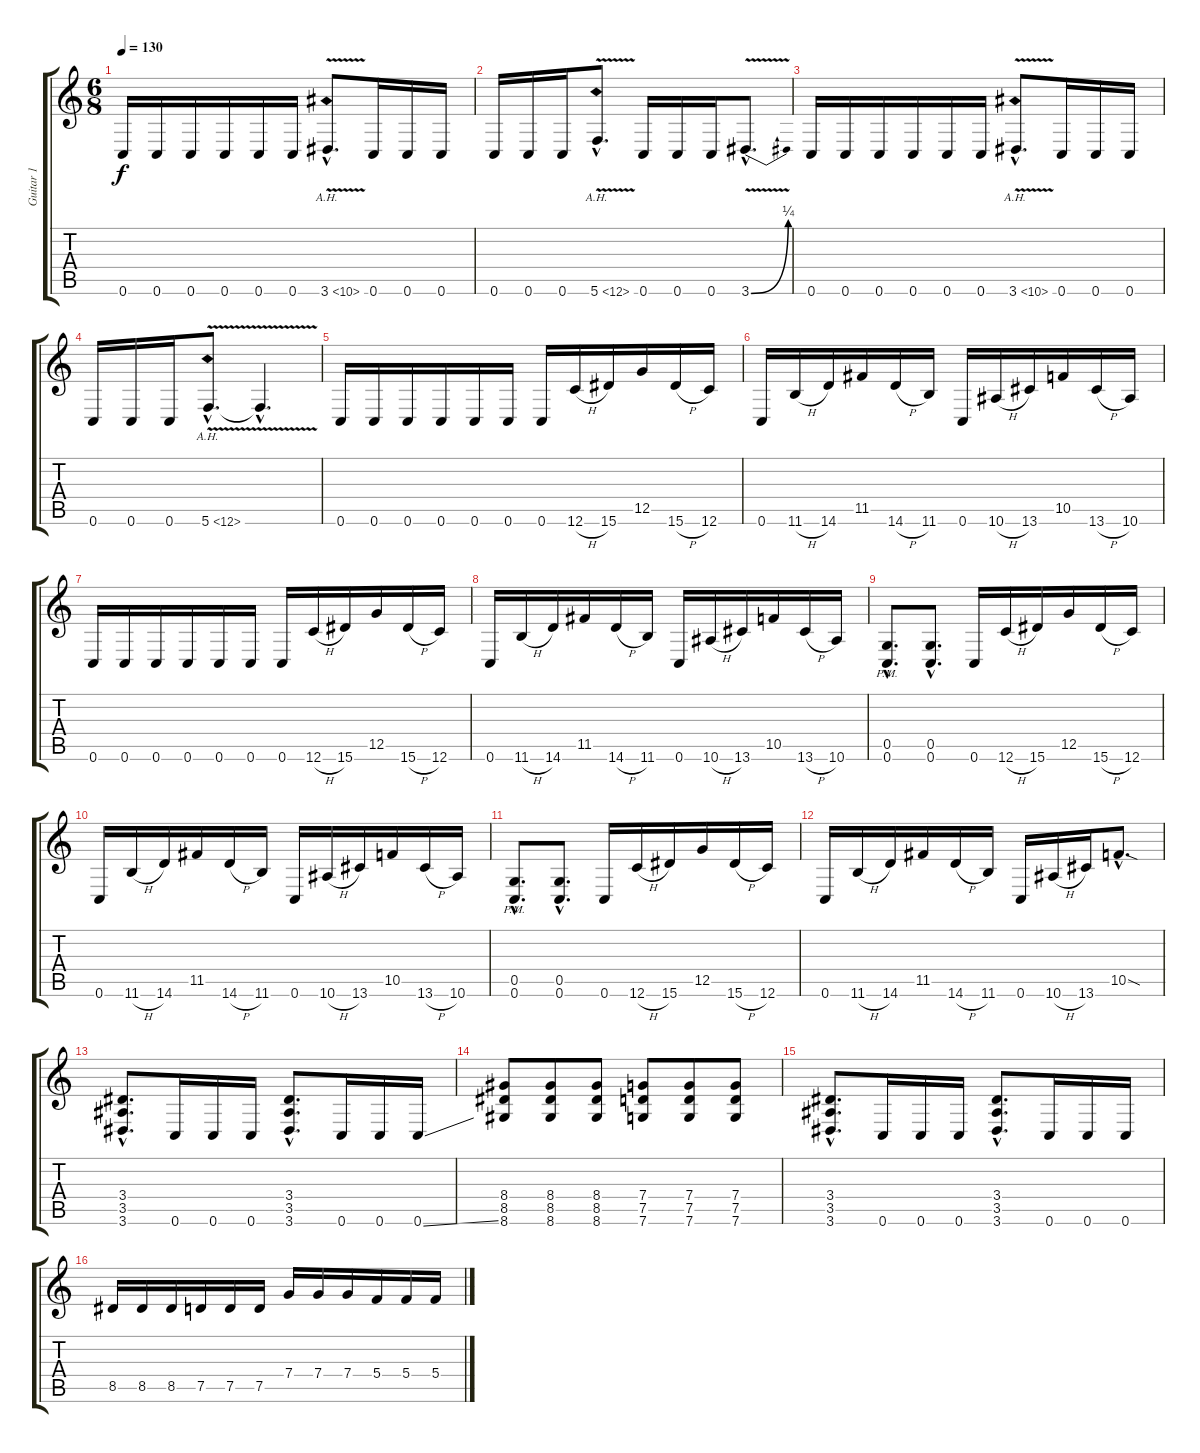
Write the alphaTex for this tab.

\track ("Guitar 1" "Guitar 1") {instrument distortionguitar}
\staff {score tabs}
\tuning (D4 A3 F3 C3 G2 C2) {hide}
\ts (6 8)
\tempo 130
\clef g2
\ks c
0.6.16{dy f} 0.6.16 0.6.16 0.6.16 0.6.16 0.6.16 3.6{ah 7 v hac}.8{d} 0.6.16 0.6.16 0.6.16 |
0.6.16 0.6.16 0.6.16 5.6{ah 7 v hac}.8{d} 0.6.16 0.6.16 0.6.16 3.6{be (bend 0 0 60 1) v hac}.8{d} |
0.6.16 0.6.16 0.6.16 0.6.16 0.6.16 0.6.16 3.6{ah 7 v hac}.8{d} 0.6.16 0.6.16 0.6.16 |
0.6.16 0.6.16 0.6.16 5.6{ah 7 v hac}.8{d} 5.6{hac t}.4{d} |
\section ("" "")
0.6.16 0.6.16 0.6.16 0.6.16 0.6.16 0.6.16 0.6.16 12.6{h}.16 15.6.16 12.5.16 15.6{h}.16 12.6.16 |
0.6.16 11.6{h}.16 14.6.16 11.5.16 14.6{h}.16 11.6.16 0.6.16 10.6{h}.16 13.6.16 10.5.16 13.6{h}.16 10.6.16 |
0.6.16 0.6.16 0.6.16 0.6.16 0.6.16 0.6.16 0.6.16 12.6{h}.16 15.6.16 12.5.16 15.6{h}.16 12.6.16 |
0.6.16 11.6{h}.16 14.6.16 11.5.16 14.6{h}.16 11.6.16 0.6.16 10.6{h}.16 13.6.16 10.5.16 13.6{h}.16 10.6.16 |
(0.5{hac pm} 0.6{hac pm}).8{d} (0.5{hac} 0.6{hac}).8{d} 0.6.16 12.6{h}.16 15.6.16 12.5.16 15.6{h}.16 12.6.16 |
0.6.16 11.6{h}.16 14.6.16 11.5.16 14.6{h}.16 11.6.16 0.6.16 10.6{h}.16 13.6.16 10.5.16 13.6{h}.16 10.6.16 |
(0.5{hac pm} 0.6{hac pm}).8{d} (0.5{hac} 0.6{hac}).8{d} 0.6.16 12.6{h}.16 15.6.16 12.5.16 15.6{h}.16 12.6.16 |
0.6.16 11.6{h}.16 14.6.16 11.5.16 14.6{h}.16 11.6.16 0.6.16 10.6{h}.16 13.6.16 10.5{sod hac}.8{d} |
(3.4{hac} 3.5{hac} 3.6{hac}).8{d} 0.6.16 0.6.16 0.6.16 (3.4{hac} 3.5{hac} 3.6{hac}).8{d} 0.6.16 0.6.16 0.6{ss}.16 |
(8.4 8.5 8.6).8 (8.4 8.5 8.6).8 (8.4 8.5 8.6).8 (7.4 7.5 7.6).8 (7.4 7.5 7.6).8 (7.4 7.5 7.6).8 |
(3.4{hac} 3.5{hac} 3.6{hac}).8{d} 0.6.16 0.6.16 0.6.16 (3.4{hac} 3.5{hac} 3.6{hac}).8{d} 0.6.16 0.6.16 0.6.16 |
8.5.16 8.5.16 8.5.16 7.5.16 7.5.16 7.5.16 7.4.16 7.4.16 7.4.16 5.4.16 5.4.16 5.4.16
